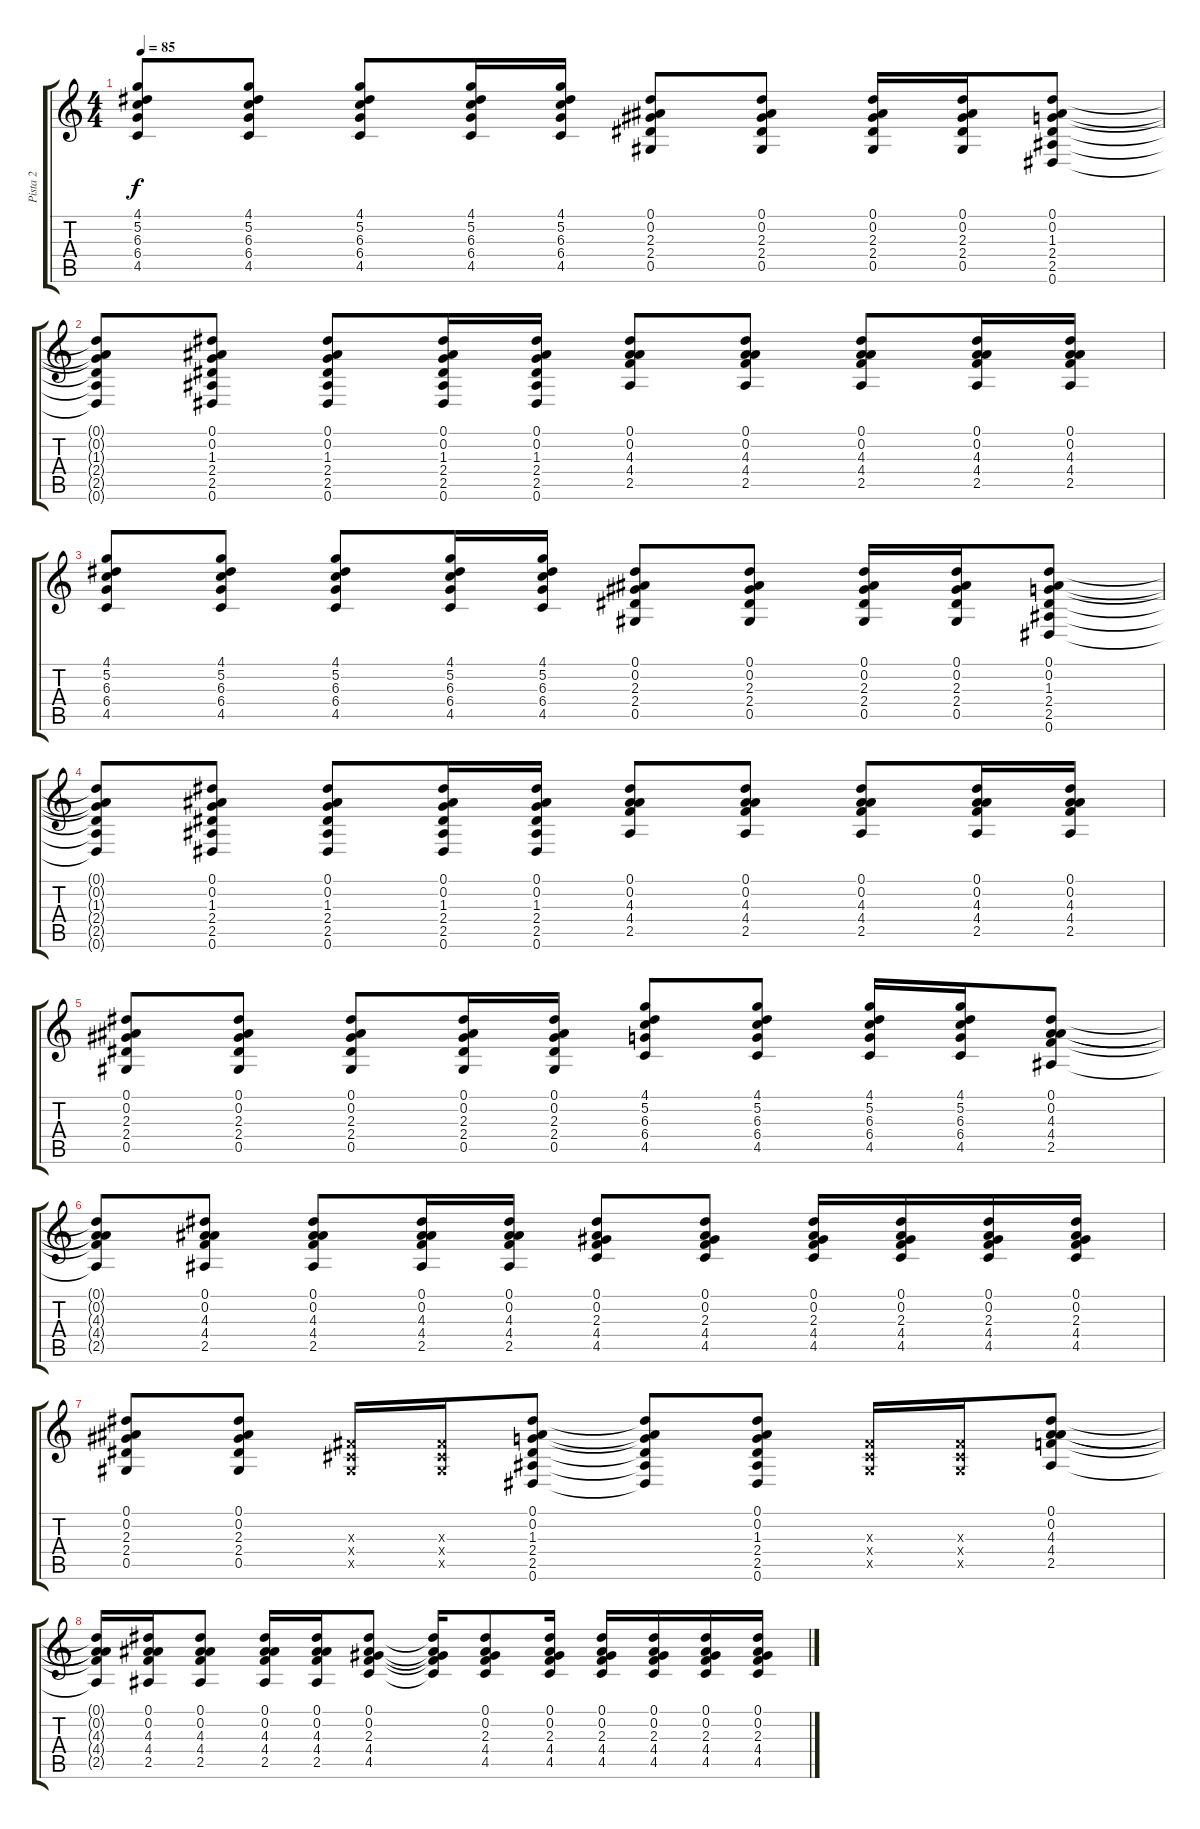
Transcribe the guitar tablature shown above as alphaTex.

\track ("Pista 2" "Pista 2") {instrument acousticguitarnylon}
\staff {score tabs}
\tuning (Eb4 Bb3 Gb3 Db3 Ab2 Eb2) {hide}
\ts (4 4)
\tempo 85
\clef g2
\ks c
(4.1{t} 5.2{t} 6.3{t} 6.4{t} 4.5{t}).8{dy f} (4.1 5.2 6.3 6.4 4.5).8 (4.1 5.2 6.3 6.4 4.5).8 (4.1 5.2 6.3 6.4 4.5).16 (4.1 5.2 6.3 6.4 4.5).16 (0.1 0.2 2.3 2.4 0.5).8 (0.1 0.2 2.3 2.4 0.5).8 (0.1 0.2 2.3 2.4 0.5).16 (0.1 0.2 2.3 2.4 0.5).16 (0.1 0.2 1.3 2.4 2.5 0.6).8 |
(0.1{t} 0.2{t} 1.3{t} 2.4{t} 2.5{t} 0.6{t}).8 (0.1 0.2 1.3 2.4 2.5 0.6).8 (0.1 0.2 1.3 2.4 2.5 0.6).8 (0.1 0.2 1.3 2.4 2.5 0.6).16 (0.1 0.2 1.3 2.4 2.5 0.6).16 (0.1 0.2 4.3 4.4 2.5).8 (0.1 0.2 4.3 4.4 2.5).8 (0.1 0.2 4.3 4.4 2.5).8 (0.1 0.2 4.3 4.4 2.5).16 (0.1 0.2 4.3 4.4 2.5).16 |
(4.1 5.2 6.3 6.4 4.5).8 (4.1 5.2 6.3 6.4 4.5).8 (4.1 5.2 6.3 6.4 4.5).8 (4.1 5.2 6.3 6.4 4.5).16 (4.1 5.2 6.3 6.4 4.5).16 (0.1 0.2 2.3 2.4 0.5).8 (0.1 0.2 2.3 2.4 0.5).8 (0.1 0.2 2.3 2.4 0.5).16 (0.1 0.2 2.3 2.4 0.5).16 (0.1 0.2 1.3 2.4 2.5 0.6).8 |
(0.1{t} 0.2{t} 1.3{t} 2.4{t} 2.5{t} 0.6{t}).8 (0.1 0.2 1.3 2.4 2.5 0.6).8 (0.1 0.2 1.3 2.4 2.5 0.6).8 (0.1 0.2 1.3 2.4 2.5 0.6).16 (0.1 0.2 1.3 2.4 2.5 0.6).16 (0.1 0.2 4.3 4.4 2.5).8 (0.1 0.2 4.3 4.4 2.5).8 (0.1 0.2 4.3 4.4 2.5).8 (0.1 0.2 4.3 4.4 2.5).16 (0.1 0.2 4.3 4.4 2.5).16 |
(0.1 0.2 2.3 2.4 0.5).8 (0.1 0.2 2.3 2.4 0.5).8 (0.1 0.2 2.3 2.4 0.5).8 (0.1 0.2 2.3 2.4 0.5).16 (0.1 0.2 2.3 2.4 0.5).16 (4.1 5.2 6.3 6.4 4.5).8 (4.1 5.2 6.3 6.4 4.5).8 (4.1 5.2 6.3 6.4 4.5).16 (4.1 5.2 6.3 6.4 4.5).16 (0.1 0.2 4.3 4.4 2.5).8 |
(0.1{t} 0.2{t} 4.3{t} 4.4{t} 2.5{t}).8 (0.1 0.2 4.3 4.4 2.5).8 (0.1 0.2 4.3 4.4 2.5).8 (0.1 0.2 4.3 4.4 2.5).16 (0.1 0.2 4.3 4.4 2.5).16 (0.1 0.2 2.3 4.4 4.5).8 (0.1 0.2 2.3 4.4 4.5).8 (0.1 0.2 2.3 4.4 4.5).16 (0.1 0.2 2.3 4.4 4.5).16 (0.1 0.2 2.3 4.4 4.5).16 (0.1 0.2 2.3 4.4 4.5).16 |
(0.1 0.2 2.3 2.4 0.5).8 (0.1 0.2 2.3 2.4 0.5).8 (0.3{x} 0.4{x} 0.5{x}).16 (0.3{x} 0.4{x} 0.5{x}).16 (0.1 0.2 1.3 2.4 2.5 0.6).8 (0.1{t} 0.2{t} 1.3{t} 2.4{t} 2.5{t} 0.6{t}).8 (0.1 0.2 1.3 2.4 2.5 0.6).8 (0.3{x} 0.4{x} 0.5{x}).16 (0.3{x} 0.4{x} 0.5{x}).16 (0.1 0.2 4.3 4.4 2.5).8 |
(0.1{t} 0.2{t} 4.3{t} 4.4{t} 2.5{t}).16 (0.1 0.2 4.3 4.4 2.5).16 (0.1 0.2 4.3 4.4 2.5).8 (0.1 0.2 4.3 4.4 2.5).16 (0.1 0.2 4.3 4.4 2.5).16 (0.1 0.2 2.3 4.4 4.5).8 (0.1{t} 0.2{t} 2.3{t} 4.4{t} 4.5{t}).16 (0.1 0.2 2.3 4.4 4.5).8 (0.1 0.2 2.3 4.4 4.5).16 (0.1 0.2 2.3 4.4 4.5).16 (0.1 0.2 2.3 4.4 4.5).16 (0.1 0.2 2.3 4.4 4.5).16 (0.1 0.2 2.3 4.4 4.5).16
